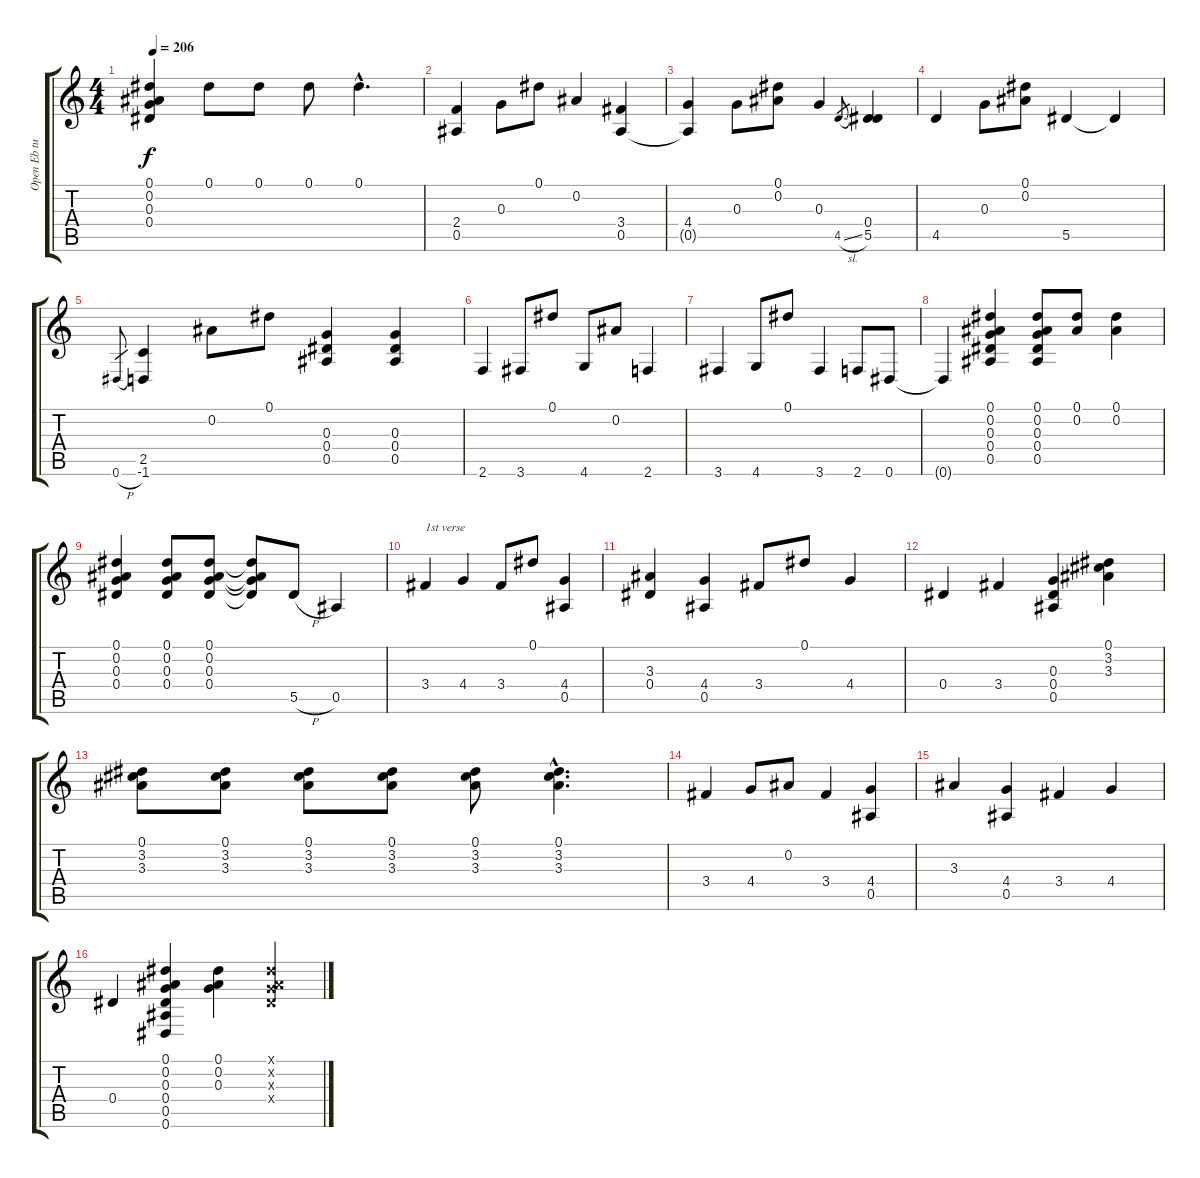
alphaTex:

\track ("Open Eb tuning" "Open Eb tu") {instrument acousticguitarsteel}
\staff {score tabs}
\tuning (Eb4 Bb3 G3 Eb3 Bb2 Eb2) {hide}
\ts (4 4)
\tempo 206
\clef g2
\ks c
(0.1 0.2 0.3 0.4).4{dy f} 0.1.8 0.1.8 0.1.8 0.1{hac}.4{d} |
(2.4 0.5).4 0.3.8 0.1.8 0.2.4 (3.4 0.5).4 |
(4.4 0.5{t}).4 0.3.8 (0.1 0.2).8 0.3.4 4.5{sl}.8{gr} (0.4 5.5).4 |
4.5.4 0.3.8 (0.1 0.2).8 5.5.4 5.5{t}.4 |
0.6{h}.8{gr} (2.5 -1.6).4 0.2.8 0.1.8 (0.3 0.4 0.5).4 (0.3 0.4 0.5).4 |
2.6.4 3.6.8 0.1.8 4.6.8 0.2.8 2.6.4 |
3.6.4 4.6.8 0.1.8 3.6.4 2.6.8 0.6.8 |
0.6{t}.4 (0.1 0.2 0.3 0.4 0.5).4 (0.1 0.2 0.3 0.4 0.5).8 (0.1 0.2).8 (0.1 0.2).4 |
(0.1 0.2 0.3 0.4).4 (0.1 0.2 0.3 0.4).8 (0.1 0.2 0.3 0.4).8 (0.1{t} 0.2{t} 0.3{t} 0.4{t}).8 5.5{h}.8 0.5.4 |
3.4.4{txt "1st verse"} 4.4.4 3.4.8 0.1.8 (4.4 0.5).4 |
(3.3 0.4).4 (4.4 0.5).4 3.4.8 0.1.8 4.4.4 |
0.4.4 3.4.4 (0.3 0.4 0.5).4 (0.1 3.2 3.3).4 |
(0.1 3.2 3.3).8 (0.1 3.2 3.3).8 (0.1 3.2 3.3).8 (0.1 3.2 3.3).8 (0.1 3.2 3.3).8 (0.1{hac} 3.2{hac} 3.3{hac}).4{d} |
3.4.4 4.4.8 0.2.8 3.4.4 (4.4 0.5).4 |
3.3.4 (4.4 0.5).4 3.4.4 4.4.4 |
0.4.4 (0.1 0.2 0.3 0.4 0.5 0.6).4 (0.1 0.2 0.3).4 (0.1{x} 0.2{x} 0.3{x} 0.4{x}).4
